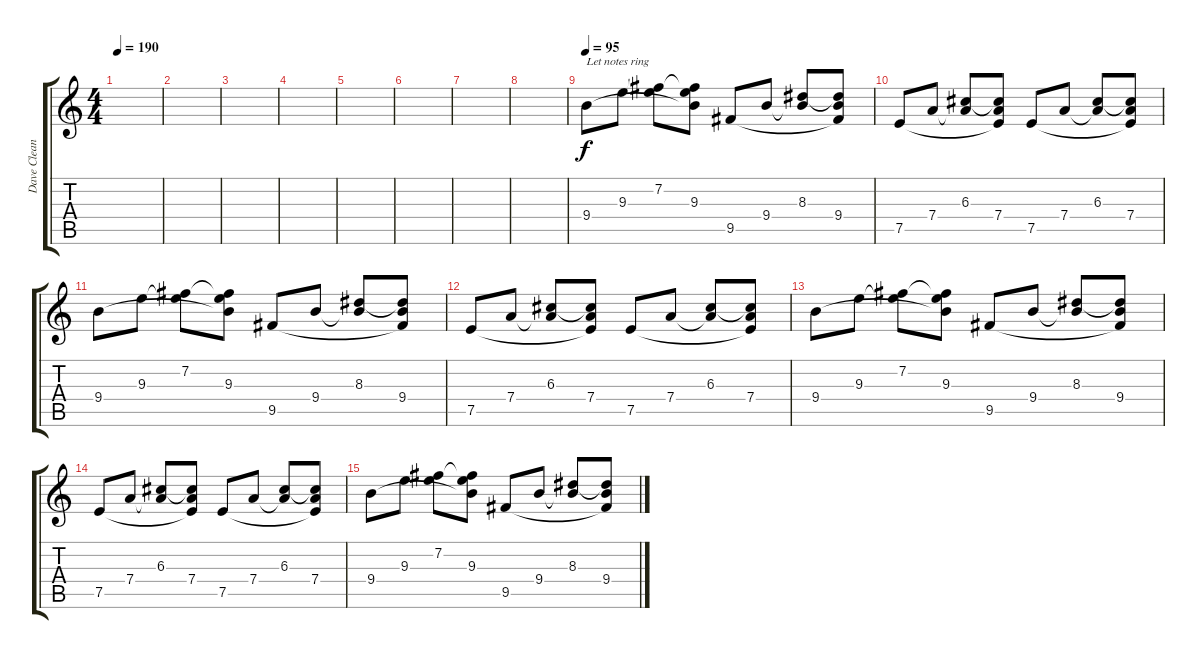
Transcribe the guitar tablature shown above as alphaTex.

\track ("Dave Clean" "Dave Clean") {instrument electricguitarclean}
\staff {score tabs}
\tuning (E4 B3 G3 D3 A2 E2) {hide}
\ts (4 4)
\tempo 190
\clef g2
\ks c
|
|
|
|
|
|
|
|
\tempo 95
9.4.8{txt "Let notes ring"} 9.3.8 (7.2 9.3{t}).8 (7.2{t} 9.3 9.4{t}).8 9.5.8 9.4.8 (8.3 9.4{t}).8 (8.3{t} 9.4 9.5{t}).8 |
7.5.8 7.4.8 (6.3 7.4{t}).8 (6.3{t} 7.4 7.5{t}).8 7.5.8 7.4.8 (6.3 7.4{t}).8 (6.3{t} 7.4 7.5{t}).8 |
9.4.8 9.3.8 (7.2 9.3{t}).8 (7.2{t} 9.3 9.4{t}).8 9.5.8 9.4.8 (8.3 9.4{t}).8 (8.3{t} 9.4 9.5{t}).8 |
7.5.8 7.4.8 (6.3 7.4{t}).8 (6.3{t} 7.4 7.5{t}).8 7.5.8 7.4.8 (6.3 7.4{t}).8 (6.3{t} 7.4 7.5{t}).8 |
9.4.8 9.3.8 (7.2 9.3{t}).8 (7.2{t} 9.3 9.4{t}).8 9.5.8 9.4.8 (8.3 9.4{t}).8 (8.3{t} 9.4 9.5{t}).8 |
7.5.8 7.4.8 (6.3 7.4{t}).8 (6.3{t} 7.4 7.5{t}).8 7.5.8 7.4.8 (6.3 7.4{t}).8 (6.3{t} 7.4 7.5{t}).8 |
9.4.8 9.3.8 (7.2 9.3{t}).8 (7.2{t} 9.3 9.4{t}).8 9.5.8 9.4.8 (8.3 9.4{t}).8 (8.3{t} 9.4 9.5{t}).8
